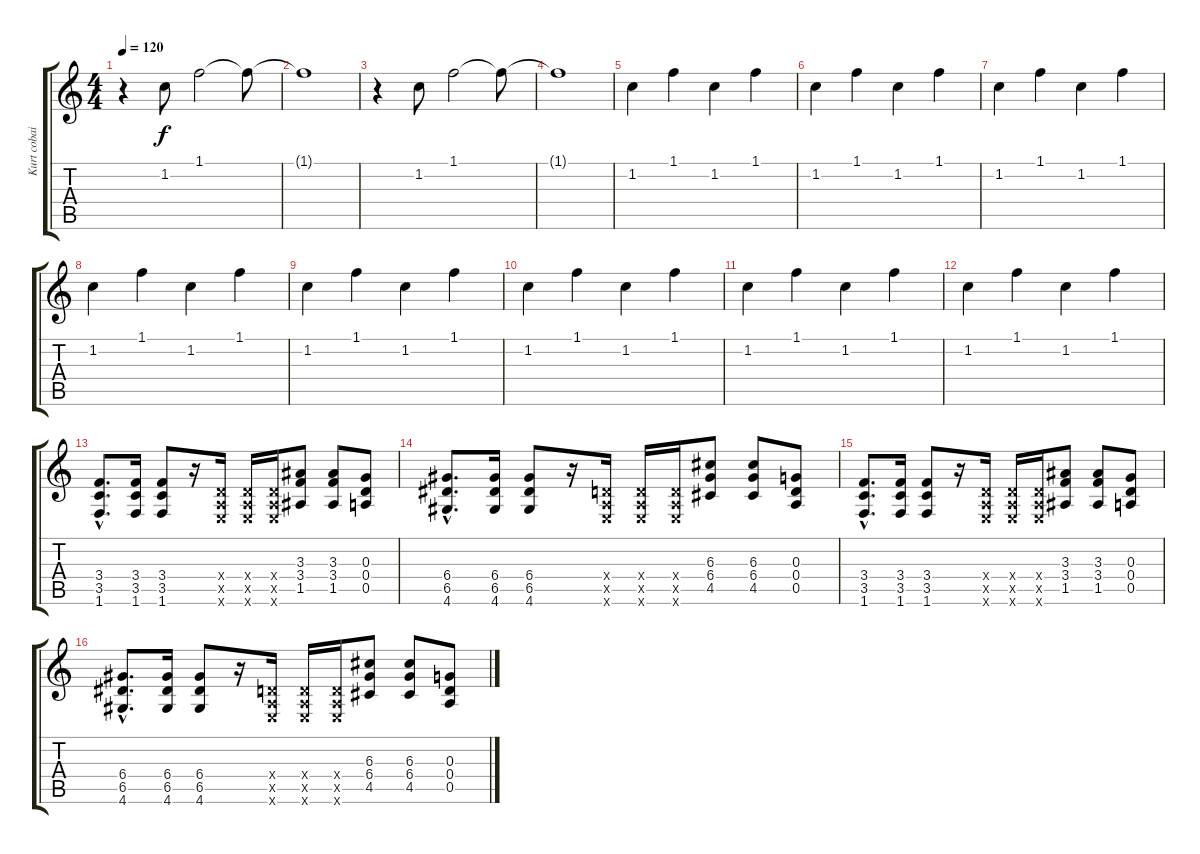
\track ("Kurt cobain" "Kurt cobai") {instrument electricguitarjazz}
\staff {score tabs}
\tuning (E4 B3 G3 D3 A2 E2) {hide}
\ts (4 4)
\tempo 120
\clef g2
\ks c
r.4{dy f instrument electricguitarjazz} 1.2.8 1.1.2 1.1{t}.8 |
1.1{t}.1 |
r.4{instrument electricguitarjazz} 1.2.8 1.1.2 1.1{t}.8 |
1.1{t}.1 |
1.2.4 1.1.4 1.2.4 1.1.4 |
1.2.4 1.1.4 1.2.4 1.1.4 |
1.2.4 1.1.4 1.2.4 1.1.4 |
1.2.4 1.1.4 1.2.4 1.1.4 |
1.2.4 1.1.4 1.2.4 1.1.4 |
1.2.4 1.1.4 1.2.4 1.1.4 |
1.2.4 1.1.4 1.2.4 1.1.4 |
1.2.4 1.1.4 1.2.4 1.1.4 |
(3.4{hac} 3.5{hac} 1.6{hac}).8{d instrument distortionguitar} (3.4 3.5 1.6).16 (3.4 3.5 1.6).8 r.16 (0.4{x} 0.5{x} 0.6{x}).16 (0.4{x} 0.5{x} 0.6{x}).16 (0.4{x} 0.5{x} 0.6{x}).16 (3.3 3.4 1.5).8 (3.3 3.4 1.5).8 (0.3 0.4 0.5).8 |
(6.4{hac} 6.5{hac} 4.6{hac}).8{d} (6.4 6.5 4.6).16 (6.4 6.5 4.6).8 r.16 (0.4{x} 0.5{x} 0.6{x}).16 (0.4{x} 0.5{x} 0.6{x}).16 (0.4{x} 0.5{x} 0.6{x}).16 (6.3 6.4 4.5).8 (6.3 6.4 4.5).8 (0.3 0.4 0.5).8 |
(3.4{hac} 3.5{hac} 1.6{hac}).8{d} (3.4 3.5 1.6).16 (3.4 3.5 1.6).8 r.16 (0.4{x} 0.5{x} 0.6{x}).16 (0.4{x} 0.5{x} 0.6{x}).16 (0.4{x} 0.5{x} 0.6{x}).16 (3.3 3.4 1.5).8 (3.3 3.4 1.5).8 (0.3 0.4 0.5).8 |
(6.4{hac} 6.5{hac} 4.6{hac}).8{d} (6.4 6.5 4.6).16 (6.4 6.5 4.6).8 r.16 (0.4{x} 0.5{x} 0.6{x}).16 (0.4{x} 0.5{x} 0.6{x}).16 (0.4{x} 0.5{x} 0.6{x}).16 (6.3 6.4 4.5).8 (6.3 6.4 4.5).8 (0.3 0.4 0.5).8
